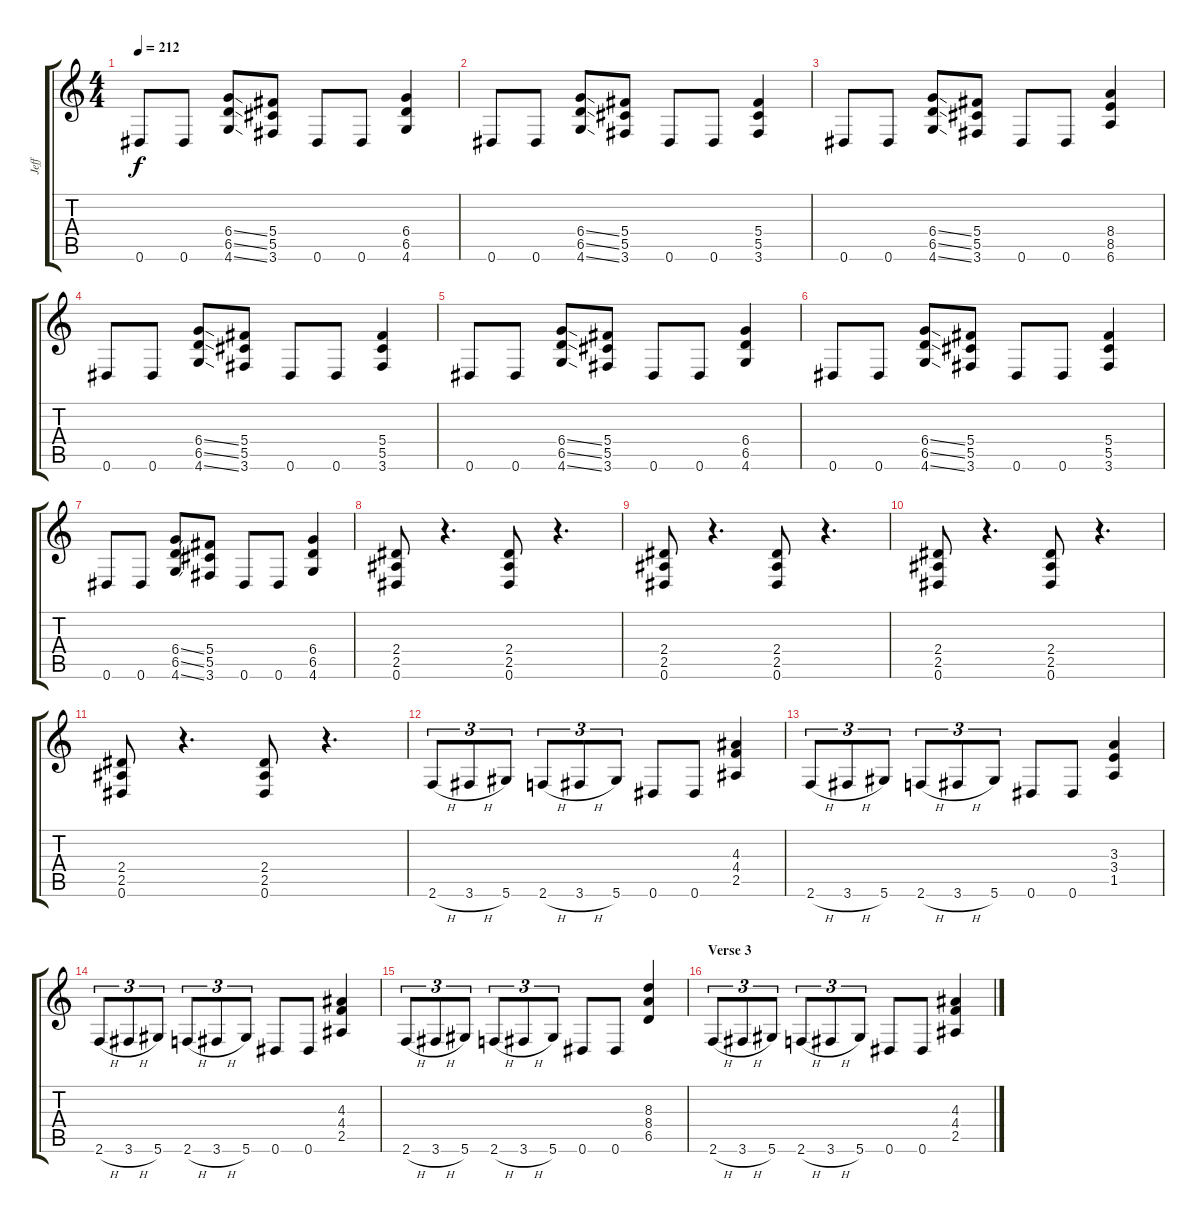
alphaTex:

\track ("Jeff" "Jeff") {instrument distortionguitar}
\staff {score tabs}
\tuning (Eb4 Bb3 Gb3 Db3 Ab2 Eb2) {hide}
\ts (4 4)
\tempo 212
\clef g2
\ks c
0.6.8{dy f} 0.6.8 (6.4{ss} 6.5{ss} 4.6{ss}).8 (5.4 5.5 3.6).8 0.6.8 0.6.8 (6.4 6.5 4.6).4 |
0.6.8 0.6.8 (6.4{ss} 6.5{ss} 4.6{ss}).8 (5.4 5.5 3.6).8 0.6.8 0.6.8 (5.4 5.5 3.6).4 |
0.6.8 0.6.8 (6.4{ss} 6.5{ss} 4.6{ss}).8 (5.4 5.5 3.6).8 0.6.8 0.6.8 (8.4 8.5 6.6).4 |
0.6.8 0.6.8 (6.4{ss} 6.5{ss} 4.6{ss}).8 (5.4 5.5 3.6).8 0.6.8 0.6.8 (5.4 5.5 3.6).4 |
0.6.8 0.6.8 (6.4{ss} 6.5{ss} 4.6{ss}).8 (5.4 5.5 3.6).8 0.6.8 0.6.8 (6.4 6.5 4.6).4 |
0.6.8 0.6.8 (6.4{ss} 6.5{ss} 4.6{ss}).8 (5.4 5.5 3.6).8 0.6.8 0.6.8 (5.4 5.5 3.6).4 |
0.6.8 0.6.8 (6.4{ss} 6.5{ss} 4.6{ss}).8 (5.4 5.5 3.6).8 0.6.8 0.6.8 (6.4 6.5 4.6).4 |
(2.4 2.5 0.6).8 r.4{d} (2.4 2.5 0.6).8 r.4{d} |
(2.4 2.5 0.6).8 r.4{d} (2.4 2.5 0.6).8 r.4{d} |
(2.4 2.5 0.6).8 r.4{d} (2.4 2.5 0.6).8 r.4{d} |
(2.4 2.5 0.6).8 r.4{d} (2.4 2.5 0.6).8 r.4{d} |
2.6{h}.8{tu (3 2)} 3.6{h}.8{tu (3 2)} 5.6.8{tu (3 2)} 2.6{h}.8{tu (3 2)} 3.6{h}.8{tu (3 2)} 5.6.8{tu (3 2)} 0.6.8 0.6.8 (4.3 4.4 2.5).4 |
2.6{h}.8{tu (3 2)} 3.6{h}.8{tu (3 2)} 5.6.8{tu (3 2)} 2.6{h}.8{tu (3 2)} 3.6{h}.8{tu (3 2)} 5.6.8{tu (3 2)} 0.6.8 0.6.8 (3.3 3.4 1.5).4 |
2.6{h}.8{tu (3 2)} 3.6{h}.8{tu (3 2)} 5.6.8{tu (3 2)} 2.6{h}.8{tu (3 2)} 3.6{h}.8{tu (3 2)} 5.6.8{tu (3 2)} 0.6.8 0.6.8 (4.3 4.4 2.5).4 |
2.6{h}.8{tu (3 2)} 3.6{h}.8{tu (3 2)} 5.6.8{tu (3 2)} 2.6{h}.8{tu (3 2)} 3.6{h}.8{tu (3 2)} 5.6.8{tu (3 2)} 0.6.8 0.6.8 (8.3 8.4 6.5).4 |
\section ("" "Verse 3")
2.6{h}.8{tu (3 2)} 3.6{h}.8{tu (3 2)} 5.6.8{tu (3 2)} 2.6{h}.8{tu (3 2)} 3.6{h}.8{tu (3 2)} 5.6.8{tu (3 2)} 0.6.8 0.6.8 (4.3 4.4 2.5).4
